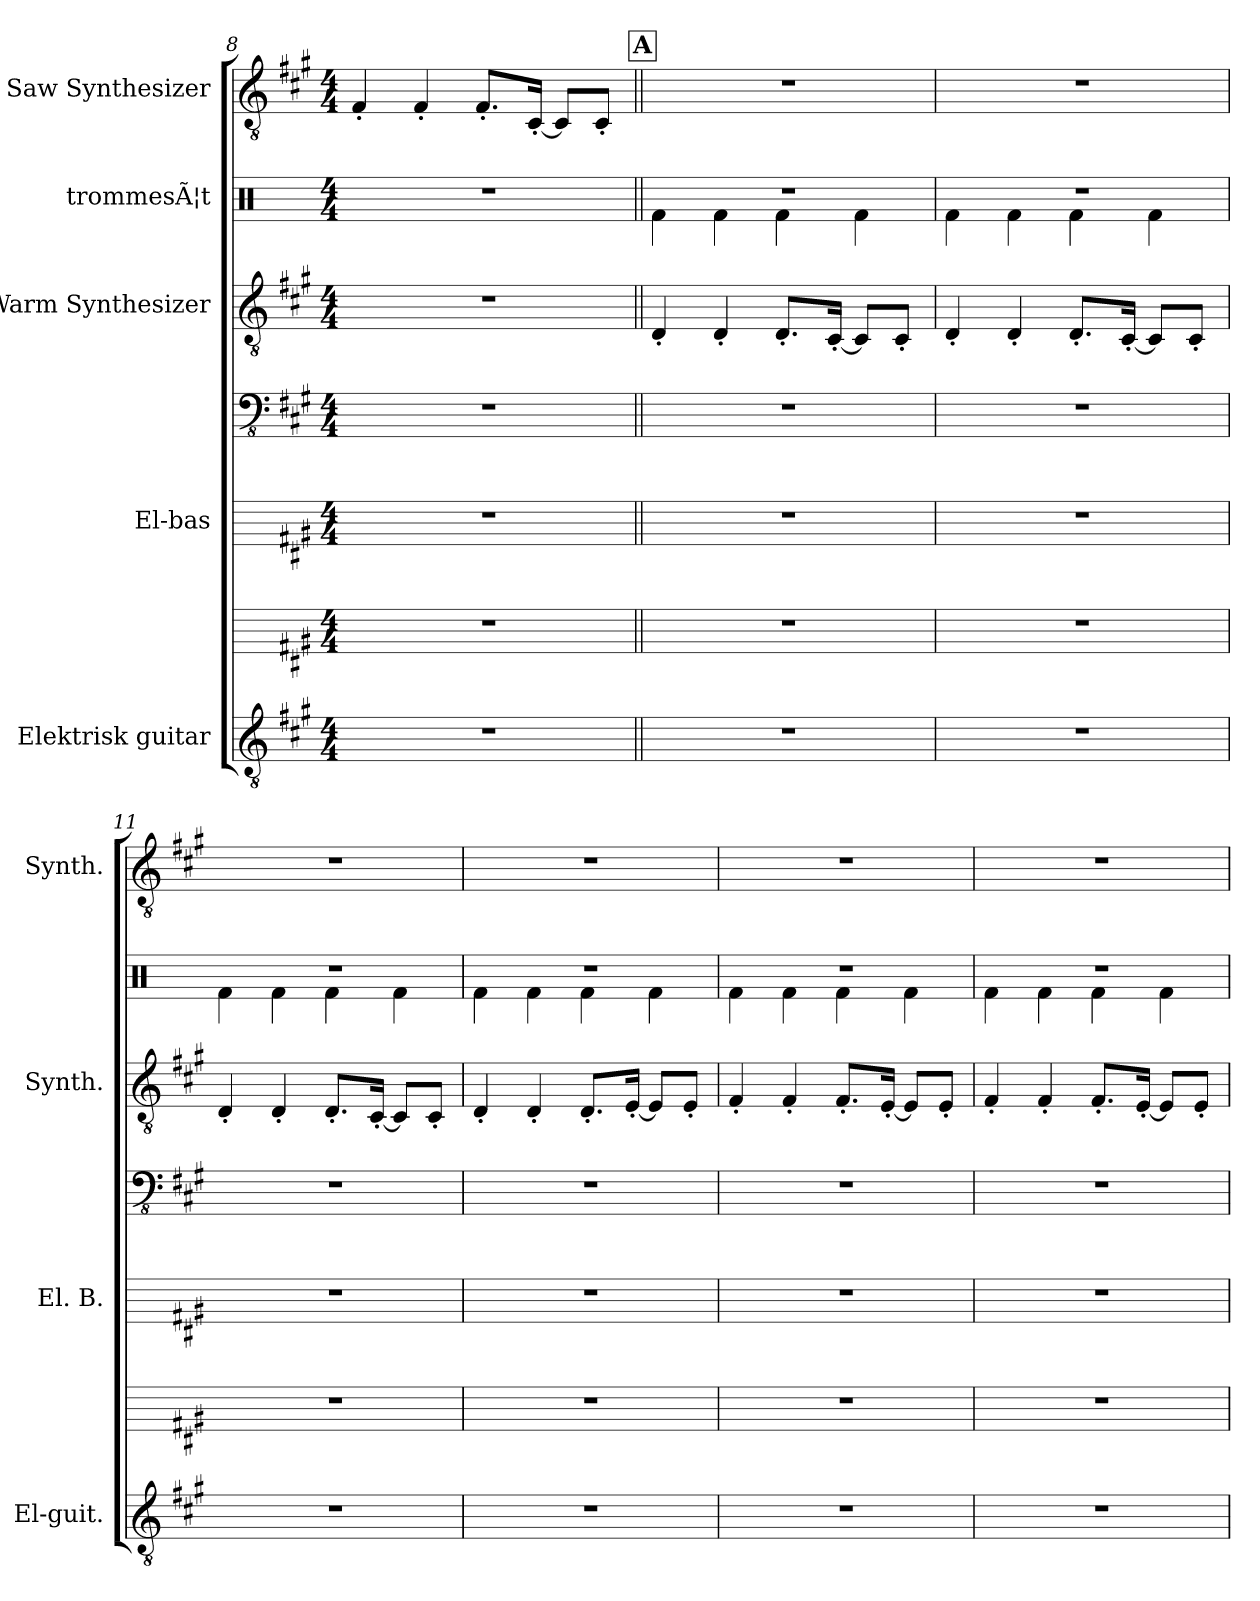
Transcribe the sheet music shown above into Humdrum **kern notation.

**kern	**kern	**kern	**kern	**kern	**kern	**kern
*part5	*part5	*part4	*part4	*part3	*part2	*part1
*staff7	*staff6	*staff5	*staff4	*staff3	*staff2	*staff1
*I"Elektrisk guitar	*	*I"El-bas	*	*I"Warm Synthesizer	*I"trommesÃ¦t	*I"Saw Synthesizer
*I'El-guit.	*	*I'El. B.	*	*I'Synth.	*	*I'Synth.
*clefGv2	*	*	*clefFv4	*clefGv2	*clefX	*clefGv2
*k[f#c#g#]	*k[f#c#g#]	*k[f#c#g#]	*k[f#c#g#]	*k[f#c#g#]	*k[]	*k[f#c#g#]
*M4/4	*M4/4	*M4/4	*M4/4	*M4/4	*M4/4	*M4/4
=8	=8	=8	=8	=8	=8	=8
1r	1r	1r	1r	1r	1r	4F#'/
.	.	.	.	.	.	4F#'/
.	.	.	.	.	.	8.F#'/L
.	.	.	.	.	.	[16C#'/Jk
.	.	.	.	.	.	8C#/L]
.	.	.	.	.	.	8C#'/J
!!LO:REH:place=s1:a:B:fs=14:t=A
=9||	=9||	=9||	=9||	=9||	=9||	=9||
*	*	*	*	*	*^	*
1r	1r	1r	1r	4D'/	1r	4Rf\	1r
.	.	.	.	4D'/	.	4Rf\	.
.	.	.	.	8.D'/L	.	4Rf\	.
.	.	.	.	[16C#'/Jk	.	.	.
.	.	.	.	8C#/L]	.	4Rf\	.
.	.	.	.	8C#'/J	.	.	.
=10	=10	=10	=10	=10	=10	=10	=10
1r	1r	1r	1r	4D'/	1r	4Rf\	1r
.	.	.	.	4D'/	.	4Rf\	.
.	.	.	.	8.D'/L	.	4Rf\	.
.	.	.	.	[16C#'/Jk	.	.	.
.	.	.	.	8C#/L]	.	4Rf\	.
.	.	.	.	8C#'/J	.	.	.
!!LO:PB:g=z
=11	=11	=11	=11	=11	=11	=11	=11
1r	1r	1r	1r	4D'/	1r	4Rf\	1r
.	.	.	.	4D'/	.	4Rf\	.
.	.	.	.	8.D'/L	.	4Rf\	.
.	.	.	.	[16C#'/Jk	.	.	.
.	.	.	.	8C#/L]	.	4Rf\	.
.	.	.	.	8C#'/J	.	.	.
=12	=12	=12	=12	=12	=12	=12	=12
1r	1r	1r	1r	4D'/	1r	4Rf\	1r
.	.	.	.	4D'/	.	4Rf\	.
.	.	.	.	8.D'/L	.	4Rf\	.
.	.	.	.	[16E'/Jk	.	.	.
.	.	.	.	8E/L]	.	4Rf\	.
.	.	.	.	8E'/J	.	.	.
=13	=13	=13	=13	=13	=13	=13	=13
1r	1r	1r	1r	4F#'/	1r	4Rf\	1r
.	.	.	.	4F#'/	.	4Rf\	.
.	.	.	.	8.F#'/L	.	4Rf\	.
.	.	.	.	[16E'/Jk	.	.	.
.	.	.	.	8E/L]	.	4Rf\	.
.	.	.	.	8E'/J	.	.	.
=14	=14	=14	=14	=14	=14	=14	=14
1r	1r	1r	1r	4F#'/	1r	4Rf\	1r
.	.	.	.	4F#'/	.	4Rf\	.
.	.	.	.	8.F#'/L	.	4Rf\	.
.	.	.	.	[16E'/Jk	.	.	.
.	.	.	.	8E/L]	.	4Rf\	.
.	.	.	.	8E'/J	.	.	.
*	*	*	*	*	*v	*v	*
=	=	=	=	=	=	=
*-	*-	*-	*-	*-	*-	*-
